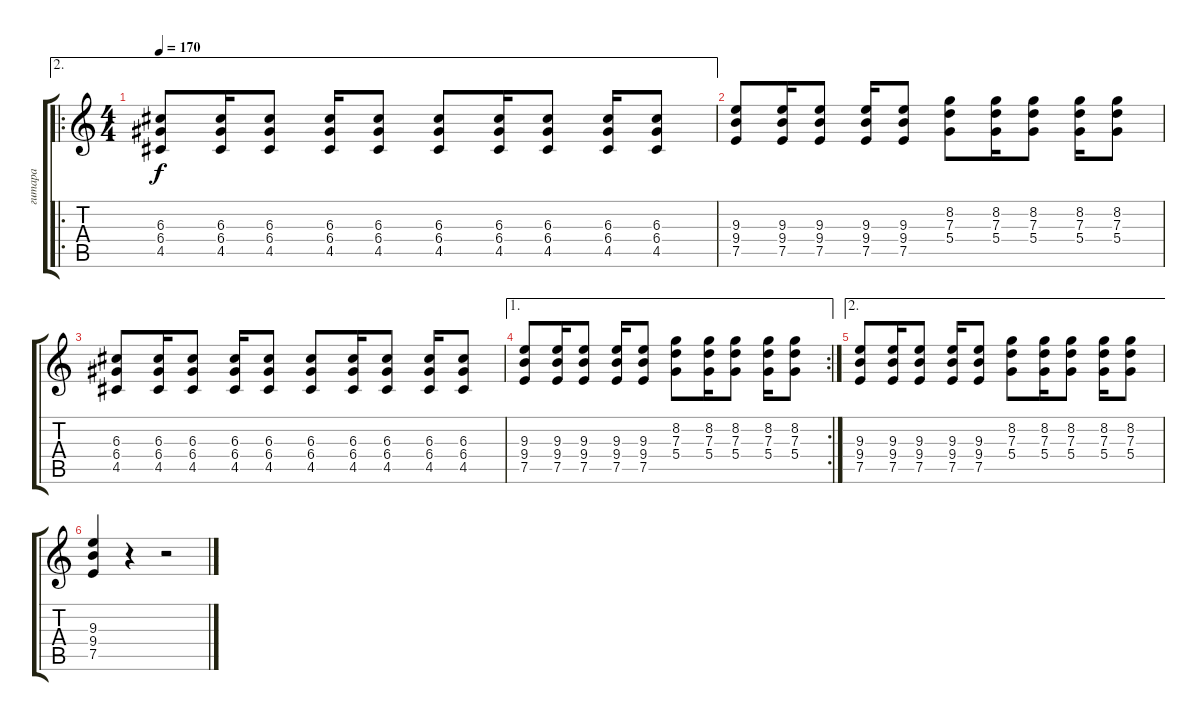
\track ("гитара" "гитара") {instrument overdrivenguitar}
\staff {score tabs}
\tuning (E4 B3 G3 D3 A2 E2) {hide}
\ae 2
\ro
\ts (4 4)
\tempo 170
\clef g2
\ks c
(6.3 6.4 4.5).8{dy f} (6.3 6.4 4.5).16 (6.3 6.4 4.5).8 (6.3 6.4 4.5).16 (6.3 6.4 4.5).8 (6.3 6.4 4.5).8 (6.3 6.4 4.5).16 (6.3 6.4 4.5).8 (6.3 6.4 4.5).16 (6.3 6.4 4.5).8 |
(9.3 9.4 7.5).8 (9.3 9.4 7.5).16 (9.3 9.4 7.5).8 (9.3 9.4 7.5).16 (9.3 9.4 7.5).8 (8.2 7.3 5.4).8 (8.2 7.3 5.4).16 (8.2 7.3 5.4).8 (8.2 7.3 5.4).16 (8.2 7.3 5.4).8 |
(6.3 6.4 4.5).8 (6.3 6.4 4.5).16 (6.3 6.4 4.5).8 (6.3 6.4 4.5).16 (6.3 6.4 4.5).8 (6.3 6.4 4.5).8 (6.3 6.4 4.5).16 (6.3 6.4 4.5).8 (6.3 6.4 4.5).16 (6.3 6.4 4.5).8 |
\ae 1
\rc 2
(9.3 9.4 7.5).8 (9.3 9.4 7.5).16 (9.3 9.4 7.5).8 (9.3 9.4 7.5).16 (9.3 9.4 7.5).8 (8.2 7.3 5.4).8 (8.2 7.3 5.4).16 (8.2 7.3 5.4).8 (8.2 7.3 5.4).16 (8.2 7.3 5.4).8 |
\ae 2
(9.3 9.4 7.5).8 (9.3 9.4 7.5).16 (9.3 9.4 7.5).8 (9.3 9.4 7.5).16 (9.3 9.4 7.5).8 (8.2 7.3 5.4).8 (8.2 7.3 5.4).16 (8.2 7.3 5.4).8 (8.2 7.3 5.4).16 (8.2 7.3 5.4).8 |
(9.3 9.4 7.5).4 r.4 r.2
